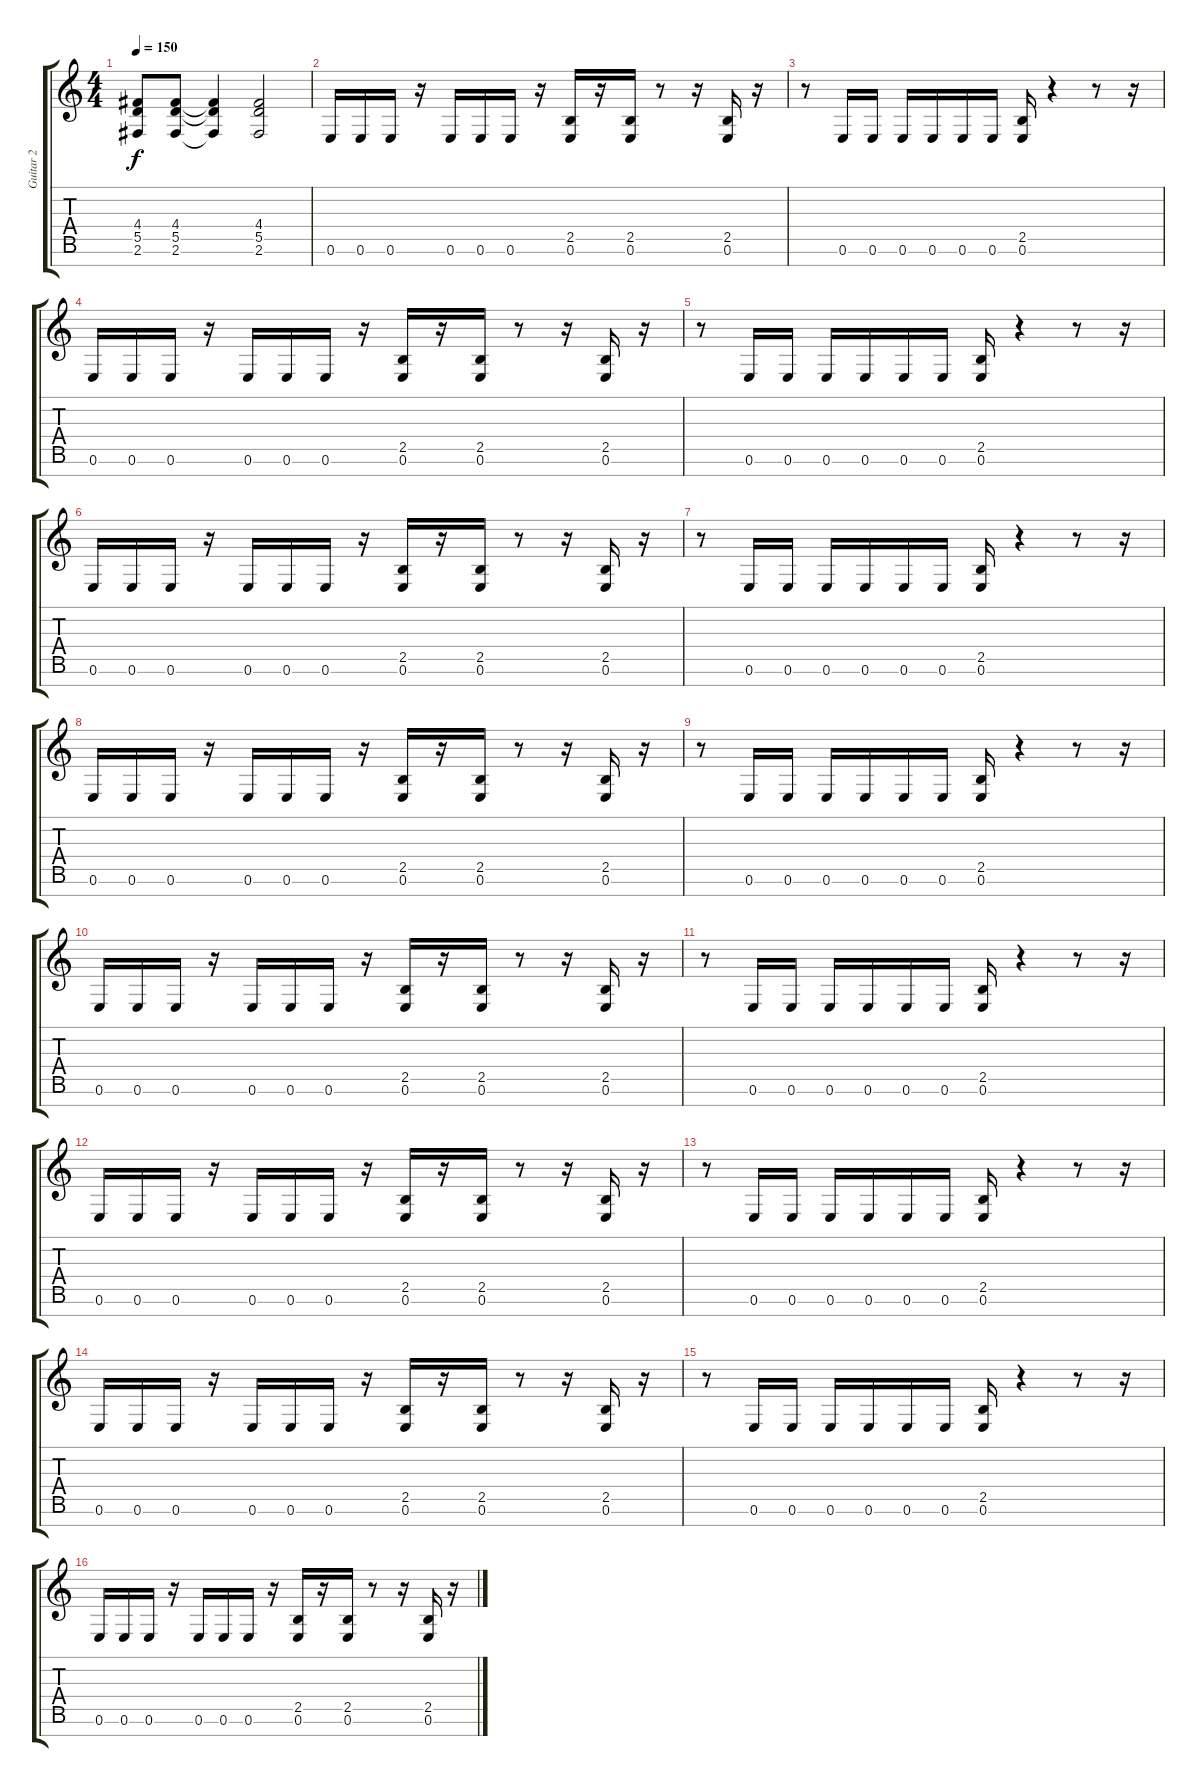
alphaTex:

\track ("Guitar 2" "Guitar 2") {instrument distortionguitar}
\staff {score tabs}
\tuning (E4 B3 G3 D3 A2 E2 B1) {hide}
\ts (4 4)
\tempo 150
\clef g2
\ks c
(4.4{t} 5.5{t} 2.6{t}).8{dy f} (4.4 5.5 2.6).8 (4.4{t} 5.5{t} 2.6{t}).4 (4.4 5.5 2.6).2 |
0.6.16 0.6.16 0.6.16 r.16 0.6.16 0.6.16 0.6.16 r.16 (2.5 0.6).16 r.16 (2.5 0.6).16 r.8 r.16 (2.5 0.6).16 r.16 |
r.8 0.6.16 0.6.16 0.6.16 0.6.16 0.6.16 0.6.16 (2.5 0.6).16 r.4 r.8 r.16 |
0.6.16 0.6.16 0.6.16 r.16 0.6.16 0.6.16 0.6.16 r.16 (2.5 0.6).16 r.16 (2.5 0.6).16 r.8 r.16 (2.5 0.6).16 r.16 |
r.8 0.6.16 0.6.16 0.6.16 0.6.16 0.6.16 0.6.16 (2.5 0.6).16 r.4 r.8 r.16 |
0.6.16 0.6.16 0.6.16 r.16 0.6.16 0.6.16 0.6.16 r.16 (2.5 0.6).16 r.16 (2.5 0.6).16 r.8 r.16 (2.5 0.6).16 r.16 |
r.8 0.6.16 0.6.16 0.6.16 0.6.16 0.6.16 0.6.16 (2.5 0.6).16 r.4 r.8 r.16 |
0.6.16 0.6.16 0.6.16 r.16 0.6.16 0.6.16 0.6.16 r.16 (2.5 0.6).16 r.16 (2.5 0.6).16 r.8 r.16 (2.5 0.6).16 r.16 |
r.8 0.6.16 0.6.16 0.6.16 0.6.16 0.6.16 0.6.16 (2.5 0.6).16 r.4 r.8 r.16 |
0.6.16 0.6.16 0.6.16 r.16 0.6.16 0.6.16 0.6.16 r.16 (2.5 0.6).16 r.16 (2.5 0.6).16 r.8 r.16 (2.5 0.6).16 r.16 |
r.8 0.6.16 0.6.16 0.6.16 0.6.16 0.6.16 0.6.16 (2.5 0.6).16 r.4 r.8 r.16 |
0.6.16 0.6.16 0.6.16 r.16 0.6.16 0.6.16 0.6.16 r.16 (2.5 0.6).16 r.16 (2.5 0.6).16 r.8 r.16 (2.5 0.6).16 r.16 |
r.8 0.6.16 0.6.16 0.6.16 0.6.16 0.6.16 0.6.16 (2.5 0.6).16 r.4 r.8 r.16 |
0.6.16 0.6.16 0.6.16 r.16 0.6.16 0.6.16 0.6.16 r.16 (2.5 0.6).16 r.16 (2.5 0.6).16 r.8 r.16 (2.5 0.6).16 r.16 |
r.8 0.6.16 0.6.16 0.6.16 0.6.16 0.6.16 0.6.16 (2.5 0.6).16 r.4 r.8 r.16 |
0.6.16 0.6.16 0.6.16 r.16 0.6.16 0.6.16 0.6.16 r.16 (2.5 0.6).16 r.16 (2.5 0.6).16 r.8 r.16 (2.5 0.6).16 r.16
